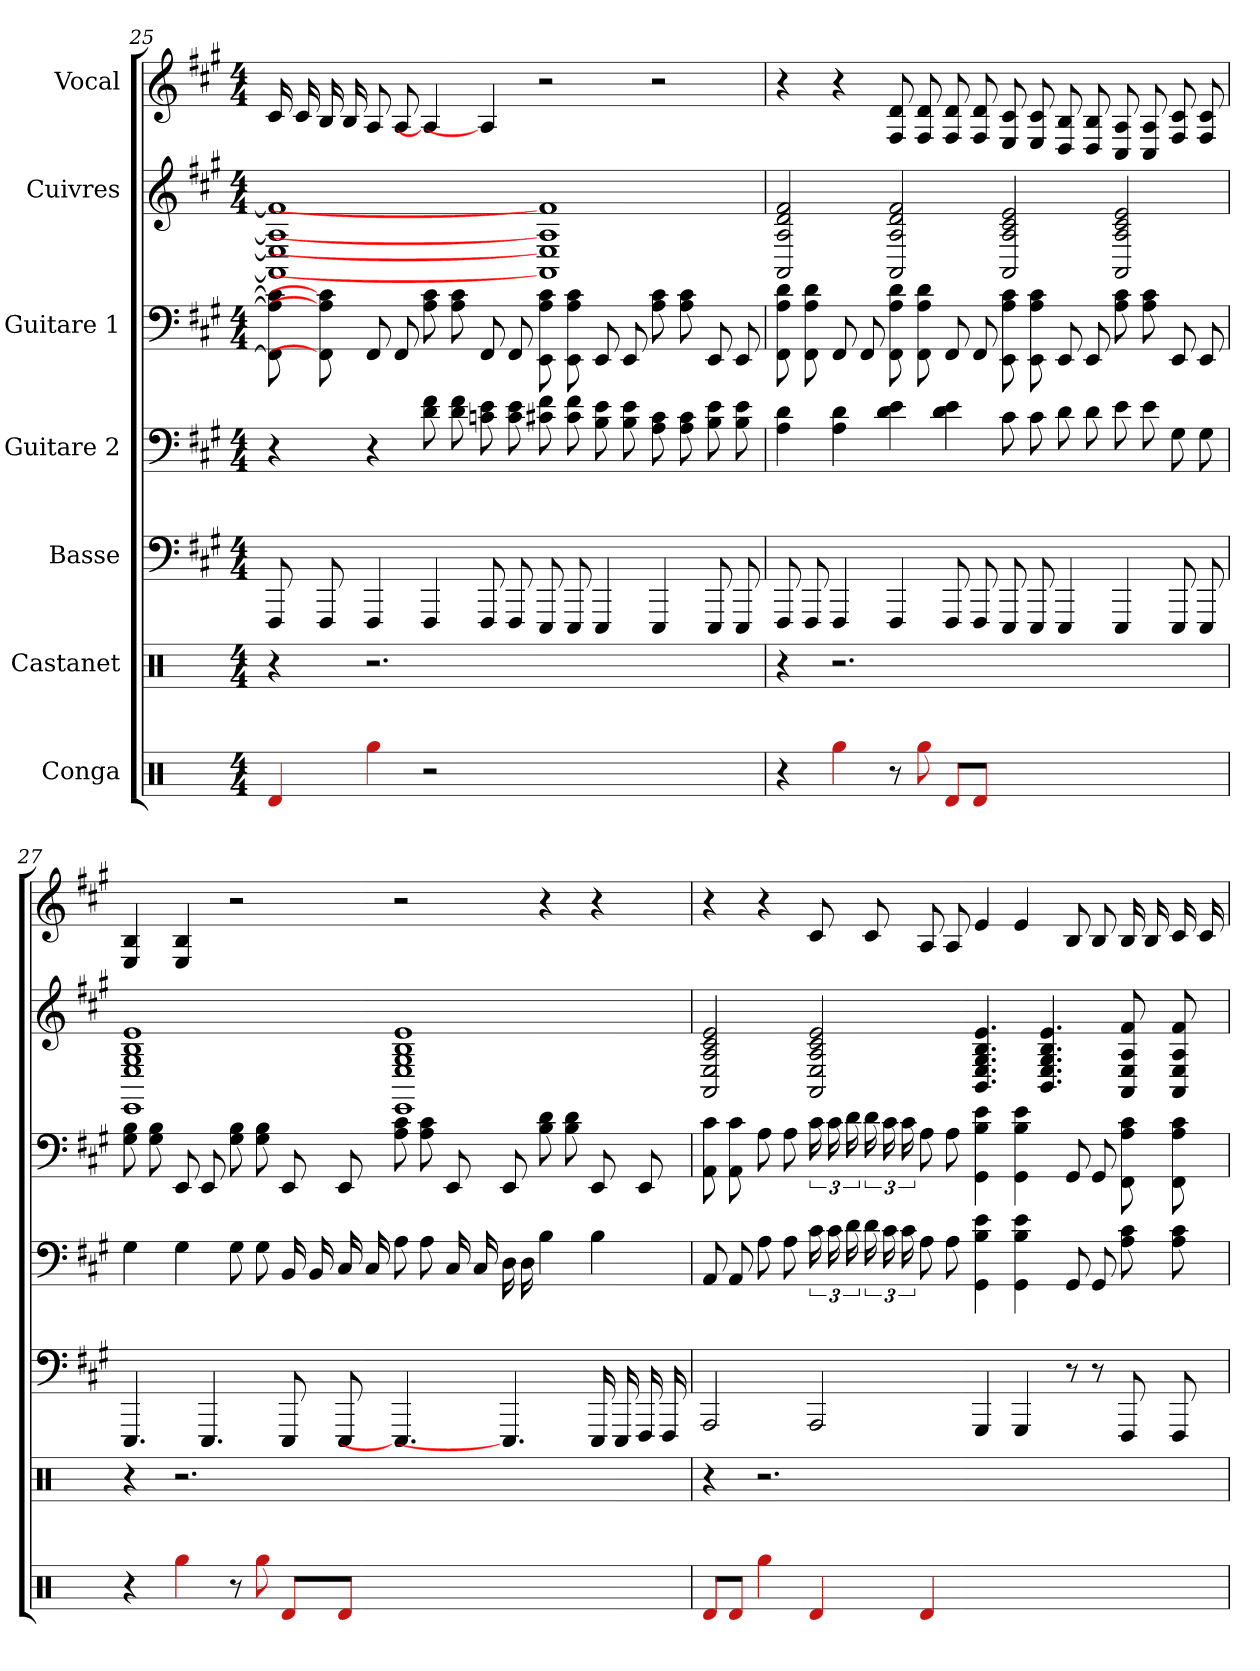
**kern	**kern	**kern	**kern	**kern	**kern	**kern
*part7	*part6	*part5	*part4	*part3	*part2	*part1
*staff7	*staff6	*staff5	*staff4	*staff3	*staff2	*staff1
*I"Conga	*I"Castanet	*I"Basse	*I"Guitare 2	*I"Guitare 1	*I"Cuivres	*I"Vocal
*clefX	*clefX	*	*	*	*	*
*k[]	*k[]	*k[f#c#g#]	*k[f#c#g#]	*k[f#c#g#]	*k[f#c#g#]	*k[f#c#g#]
*M4/4	*M4/4	*M4/4	*M4/4	*M4/4	*M4/4	*M4/4
=25	=25	=25	=25	=25	=25	=25
4d#	4r	8FFF#	4r	8c#] 8A] 8FF#]	1f#] 1A] 1E] 1AA]	16c#
.	.	.	.	.	.	16c#
.	.	8FFF#	.	8c#] 8A] 8FF#]	.	16B
.	.	.	.	.	.	16B
4gg#	2.r	4FFF#	4r	8FF#	.	8A
.	.	.	.	8FF#	.	8A
2r	.	4FFF#	8f# 8d	8c# 8A	.	4A]
.	.	.	8f# 8d	8c# 8A	.	.
.	.	8FFF#	8e 8c	8FF#	.	4A]
.	.	8FFF#	8e 8c	8FF#	.	.
1ryy	1ryy	8EEE	8f# 8c#	8c# 8A 8EE	1f#] 1A] 1E] 1AA]	2r
.	.	8EEE	8f# 8c#	8c# 8A 8EE	.	.
.	.	4EEE	8e 8B	8EE	.	.
.	.	.	8e 8B	8EE	.	.
.	.	4EEE	8c# 8A	8c# 8A	.	2r
.	.	.	8c# 8A	8c# 8A	.	.
.	.	8EEE	8e 8B	8EE	.	.
.	.	8EEE	8e 8B	8EE	.	.
=26	=26	=26	=26	=26	=26	=26
4r	4r	8FFF#	4d 4A	8d 8A 8FF#	2f# 2d 2A 2AA	4r
.	.	8FFF#	.	8d 8A 8FF#	.	.
4gg#	2.r	4FFF#	4d 4A	8FF#	.	4r
.	.	.	.	8FF#	.	.
8r	.	4FFF#	4e 4d	8d 8A 8FF#	2f# 2d 2A 2AA	8d 8F#
8gg#	.	.	.	8d 8A 8FF#	.	8d 8F#
8d#/L	.	8FFF#	4e 4d	8FF#	.	8d 8F#
8d#/J	.	8FFF#	.	8FF#	.	8d 8F#
1ryy	1ryy	8EEE	8c#	8c# 8A 8EE	2e 2c# 2A 2AA	8c# 8E
.	.	8EEE	8c#	8c# 8A 8EE	.	8c# 8E
.	.	4EEE	8d	8EE	.	8B 8D
.	.	.	8d	8EE	.	8B 8D
.	.	4EEE	8e	8c# 8A	2e 2c# 2A 2AA	8A 8C#
.	.	.	8e	8c# 8A	.	8A 8C#
.	.	8EEE	8G#	8EE	.	8c# 8F#
.	.	8EEE	8G#	8EE	.	8c# 8F#
=27	=27	=27	=27	=27	=27	=27
4r	4r	4.EEE	4G#	8B 8G#	1e 1B 1G# 1E 1EE	4B 4E
.	.	.	.	8B 8G#	.	.
4gg#	2.r	.	4G#	8EE	.	4B 4E
.	.	4.EEE	.	8EE	.	.
8r	.	.	8G#	8B 8G#	.	2r
8gg#	.	.	8G#	8B 8G#	.	.
8d#/L	.	8EEE	16BB	8EE	.	.
.	.	.	16BB	.	.	.
8d#/J	.	8EEE	16C#	8EE	.	.
.	.	.	16C#	.	.	.
1ryy	1ryy	4.EEE]	8A	8c# 8A	1e 1B 1G# 1E 1EE	2r
.	.	.	8A	8c# 8A	.	.
.	.	.	16C#	8EE	.	.
.	.	.	16C#	.	.	.
.	.	4.EEE]	16D	8EE	.	.
.	.	.	16D	.	.	.
.	.	.	4B	8d 8B	.	4r
.	.	.	.	8d 8B	.	.
.	.	16EEE	4B	8EE	.	4r
.	.	16EEE	.	.	.	.
.	.	16FFF#	.	8EE	.	.
.	.	16FFF#	.	.	.	.
=28	=28	=28	=28	=28	=28	=28
8d#/L	4r	2AAA	8AA	8c# 8AA	2e 2c# 2A 2E 2AA	4r
8d#/J	.	.	8AA	8c# 8AA	.	.
4gg#	2.r	.	8A	8A	.	4r
.	.	.	8A	8A	.	.
4d#	.	2AAA	24c#	24c#	2e 2c# 2A 2E 2AA	8c#
.	.	.	24c#	24c#	.	.
.	.	.	24d	24d	.	.
.	.	.	24d	24d	.	8c#
.	.	.	24c#	24c#	.	.
.	.	.	24c#	24c#	.	.
4d#	.	.	8A	8A	.	8A
.	.	.	8A	8A	.	8A
1ryy	1ryy	4GGG#	4e 4B 4GG#	4e 4B 4GG#	4.e 4.B 4.G# 4.E 4.BB	4e
.	.	4GGG#	4e 4B 4GG#	4e 4B 4GG#	.	4e
.	.	.	.	.	4.e 4.B 4.G# 4.E 4.BB	.
.	.	8r	8GG#	8GG#	.	8B
.	.	8r	8GG#	8GG#	.	8B
.	.	8FFF#	8c# 8A	8c# 8A 8FF#	8f# 8A 8E 8AA	16B
.	.	.	.	.	.	16B
.	.	8FFF#	8c# 8A	8c# 8A 8FF#	8f# 8A 8E 8AA	16c#
.	.	.	.	.	.	16c#
=	=	=	=	=	=	=
*-	*-	*-	*-	*-	*-	*-
